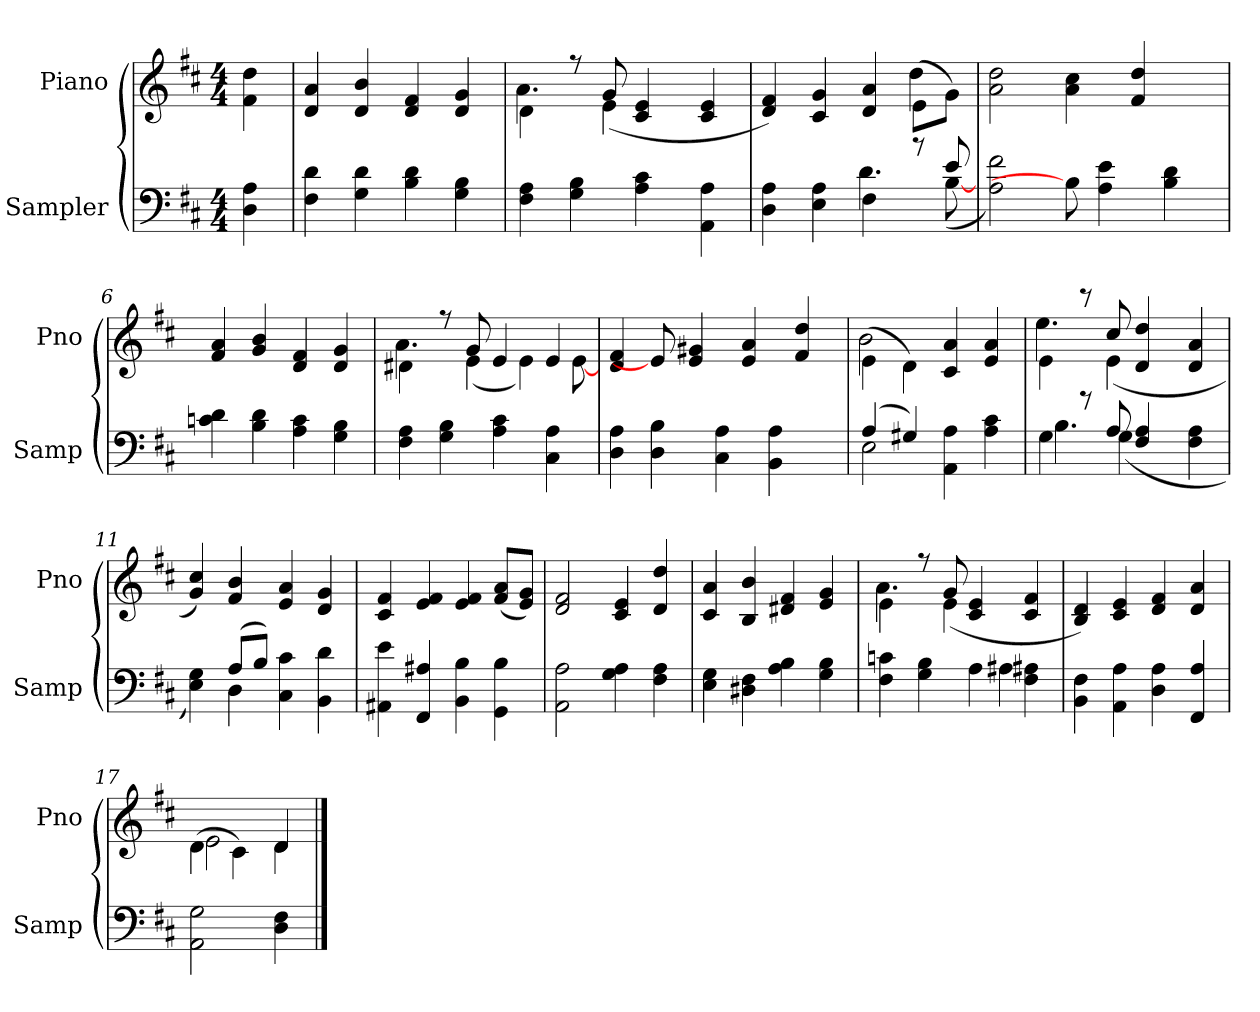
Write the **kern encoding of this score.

**kern	**kern
*part2	*part1
*staff2	*staff1
*I"Sampler	*I"Piano
*I'Samp	*I'Pno
*clefF4	*clefG2
*k[f#c#]	*k[f#c#]
*D:	*D:
*M4/4	*M4/4
=1	=1
4D 4A	4f#\ 4dd\
=2	=2
4F# 4d	4d 4a
4G 4d	4d 4b
4B 4d	4d 4f#
4G 4B	4d 4g
=3	=3
*	*^
4F# 4A	4d\	4.a
4G 4B	8r	.
.	8g/	(4e
4A 4c#	4c# 4e	.
.	.	4.ryy
4AA 4A	4c# 4e	.
=4	=4	=4
*^	*	*
4D 4A	2ryy	4d 4f#)	2.ryy
4E 4A	.	4c# 4g	.
4F#\	4.d	4d 4a	.
8r	.	(8e\L	4dd
8e/	([8B	8g\J)	.
*v	*v	*	*
*	*v	*v
=5	=5
2A 2f#)	2a 2dd
8B]	4a 4cc#
4A 4e	.
.	4f# 4dd
4B 4d	.
.	8ryy
=6	=6
4cn 4d	4f# 4a
4B 4d	4g 4b
4A 4c	4d 4f#
4G 4B	4d 4g
=7	=7
*	*^
4F# 4A	4d#X\	4.a
4G 4B	8r	.
.	8g/	(4e
4A 4c#	4e/	.
.	.	4e)
4C# 4A	4e/	.
.	.	[8e
*	*v	*v
=8	=8
4D 4A	4d 4f#
4D 4B	8e]
.	4e 4g#X
4C# 4A	.
.	4e 4a
4BB 4A	.
.	4f# 4dd
8ryy	.
=9	=9
*^	*^
(4A/	2E	(4e\	2b
4G#X/)	.	4d\)	.
4AA 4A	2ryy	4c# 4a	2ryy
4A 4c#	.	4e 4a	.
=10	=10	=10	=10
4G\	4.B	4e\	4.ee
8r	.	8r	.
8A/	(4G	8cc#/	(4e
4F# 4A	.	4d 4dd	.
.	4.ryy	.	4.ryy
4F# 4A	.	4d 4a	.
*	*	*v	*v
=11	=11	=11
4E 4G)	4ryy	4g 4cc#)
(8A/L	4D	4f# 4b
8B/J)	.	.
4C# 4c#	2ryy	4e 4a
4BB 4d	.	4d 4g
*v	*v	*
=12	=12
4AA#X 4e	4c# 4f#
4FF# 4A#X	4e 4f#
4BB 4B	4e 4f#
4GG 4B	(8f#/ 8a/L
.	8e/ 8g/J)
=13	=13
2AA 2A	2d 2f#
4G 4A	4c# 4e
4F# 4A	4d 4dd
=14	=14
4E 4G	4c# 4a
4D#X 4F#	4B 4b
4A 4B	4d#X 4f#
4G 4B	4e 4g
=15	=15
*^	*^
4F# 4cn	2ryy	4e\	4.a
4G 4B	.	8r	.
.	.	8g/	(4e
4A\	4A#	4c# 4e	.
.	.	.	4.ryy
4F# 4A#X	4ryy	4c# 4f#	.
*v	*v	*	*
*	*v	*v
=16	=16
4BB 4F#	4B 4d)
4AA 4A	4c# 4e
4D 4A	4d 4f#
4FF# 4A	4d 4a
=17	=17
*	*^
2AA 2G	(4d\	2e
.	4c#\)	.
4D 4F#	4d/	4d
*	*v	*v
==	==
*-	*-
